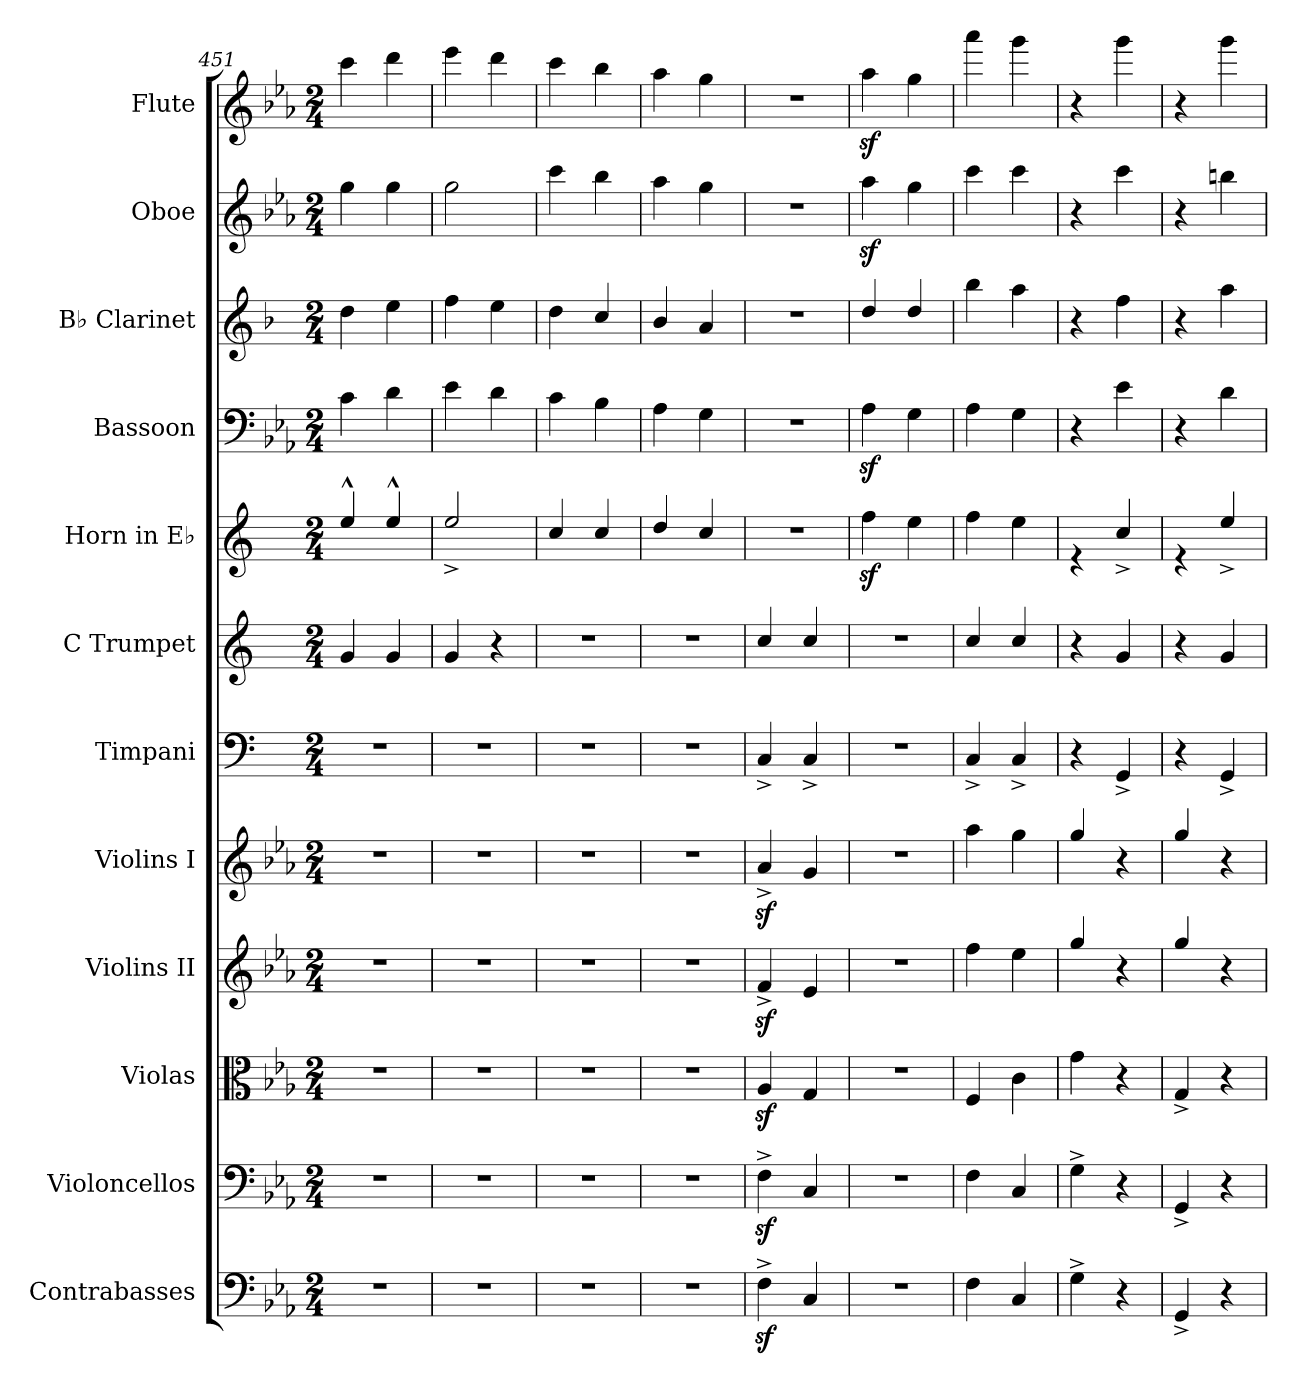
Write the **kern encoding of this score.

**kern	**kern	**kern	**kern	**kern	**kern	**kern	**kern	**kern	**kern	**kern	**kern
*part12	*part11	*part10	*part9	*part8	*part7	*part6	*part5	*part4	*part3	*part2	*part1
*staff12	*staff11	*staff10	*staff9	*staff8	*staff7	*staff6	*staff5	*staff4	*staff3	*staff2	*staff1
*I"Contrabasses	*I"Violoncellos	*I"Violas	*I"Violins II	*I"Violins I	*I"Timpani	*I"C Trumpet	*I"Horn in E♭	*I"Bassoon	*I"B♭ Clarinet	*I"Oboe	*I"Flute
*I'Cbs.	*I'Vcs.	*I'Vlas.	*I'Vlns.	*I'Vlns.	*I'Timp.	*I'C Tpt.	*	*I'Bsn.	*I'B♭ Cl.	*I'Ob.	*I'Fl.
*clefF4	*clefF4	*clefC3	*clefG2	*clefG2	*clefF4	*clefG2	*clefG2	*clefF4	*clefG2	*clefG2	*clefG2
*ITrd7c12	*	*	*	*	*	*	*ITrd4c7	*	*ITrd1c2	*	*
*k[b-e-a-]	*k[b-e-a-]	*k[b-e-a-]	*k[b-e-a-]	*k[b-e-a-]	*k[]	*k[]	*k[b-]	*k[b-e-a-]	*k[b-e-a-]	*k[b-e-a-]	*k[b-e-a-]
*M2/4	*M2/4	*M2/4	*M2/4	*M2/4	*M2/4	*M2/4	*M2/4	*M2/4	*M2/4	*M2/4	*M2/4
=451	=451	=451	=451	=451	=451	=451	=451	=451	=451	=451	=451
2r	2r	2r	2r	2r	2r	4g/	4a^^/	4c\	4cc\	4gg\	4ccc\
.	.	.	.	.	.	4g/	4a^^/	4d\	4dd\	4gg\	4ddd\
=452	=452	=452	=452	=452	=452	=452	=452	=452	=452	=452	=452
2r	2r	2r	2r	2r	2r	4g/	2a^/	4e-\	4ee-\	2gg\	4eee-\
.	.	.	.	.	.	4r	.	4d\	4dd\	.	4ddd\
=453	=453	=453	=453	=453	=453	=453	=453	=453	=453	=453	=453
2r	2r	2r	2r	2r	2r	2r	4f/	4c\	4cc\	4ccc\	4ccc\
.	.	.	.	.	.	.	4f/	4B-\	4b-/	4bb-\	4bb-\
=454	=454	=454	=454	=454	=454	=454	=454	=454	=454	=454	=454
2r	2r	2r	2r	2r	2r	2r	4g/	4A-\	4a-/	4aa-\	4aa-\
.	.	.	.	.	.	.	4f/	4G\	4g/	4gg\	4gg\
=455	=455	=455	=455	=455	=455	=455	=455	=455	=455	=455	=455
4FFz<^\	4Fz<^\	4A-z</	4fz<^/	4a-z<^/	4C^/	4cc/	2r	2r	2r	2r	2r
4CC/	4C/	4G/	4e-/	4g/	4C^/	4cc/	.	.	.	.	.
=456	=456	=456	=456	=456	=456	=456	=456	=456	=456	=456	=456
2r	2r	2r	2r	2r	2r	2r	4b-z<\	4A-z<\	4cc/	4aa-z<\	4aa-z<\
.	.	.	.	.	.	.	4a\	4G\	4cc/	4gg\	4gg\
=457	=457	=457	=457	=457	=457	=457	=457	=457	=457	=457	=457
4FF\	4F\	4F/	4ff\	4aa-\	4C^/	4cc/	4b-\	4A-\	4aa-\	4ccc\	4aaa-\
4CC/	4C/	4c\	4ee-\	4gg\	4C^/	4cc/	4a\	4G\	4gg\	4ccc\	4ggg\
=458	=458	=458	=458	=458	=458	=458	=458	=458	=458	=458	=458
4GG^\	4G^\	4g\	4gg/	4gg/	4r	4r	4re	4r	4r	4r	4r
4r	4r	4r	4r	4r	4GG^/	4g/	4f^/	4e-\	4ee-\	4ccc\	4ggg\
=459	=459	=459	=459	=459	=459	=459	=459	=459	=459	=459	=459
4GGG^/	4GG^/	4G^/	4gg/	4gg/	4r	4r	4re	4r	4r	4r	4r
4r	4r	4r	4r	4r	4GG^/	4g/	4a^/	4d\	4gg\	4bbn\	4ggg\
=	=	=	=	=	=	=	=	=	=	=	=
*-	*-	*-	*-	*-	*-	*-	*-	*-	*-	*-	*-
